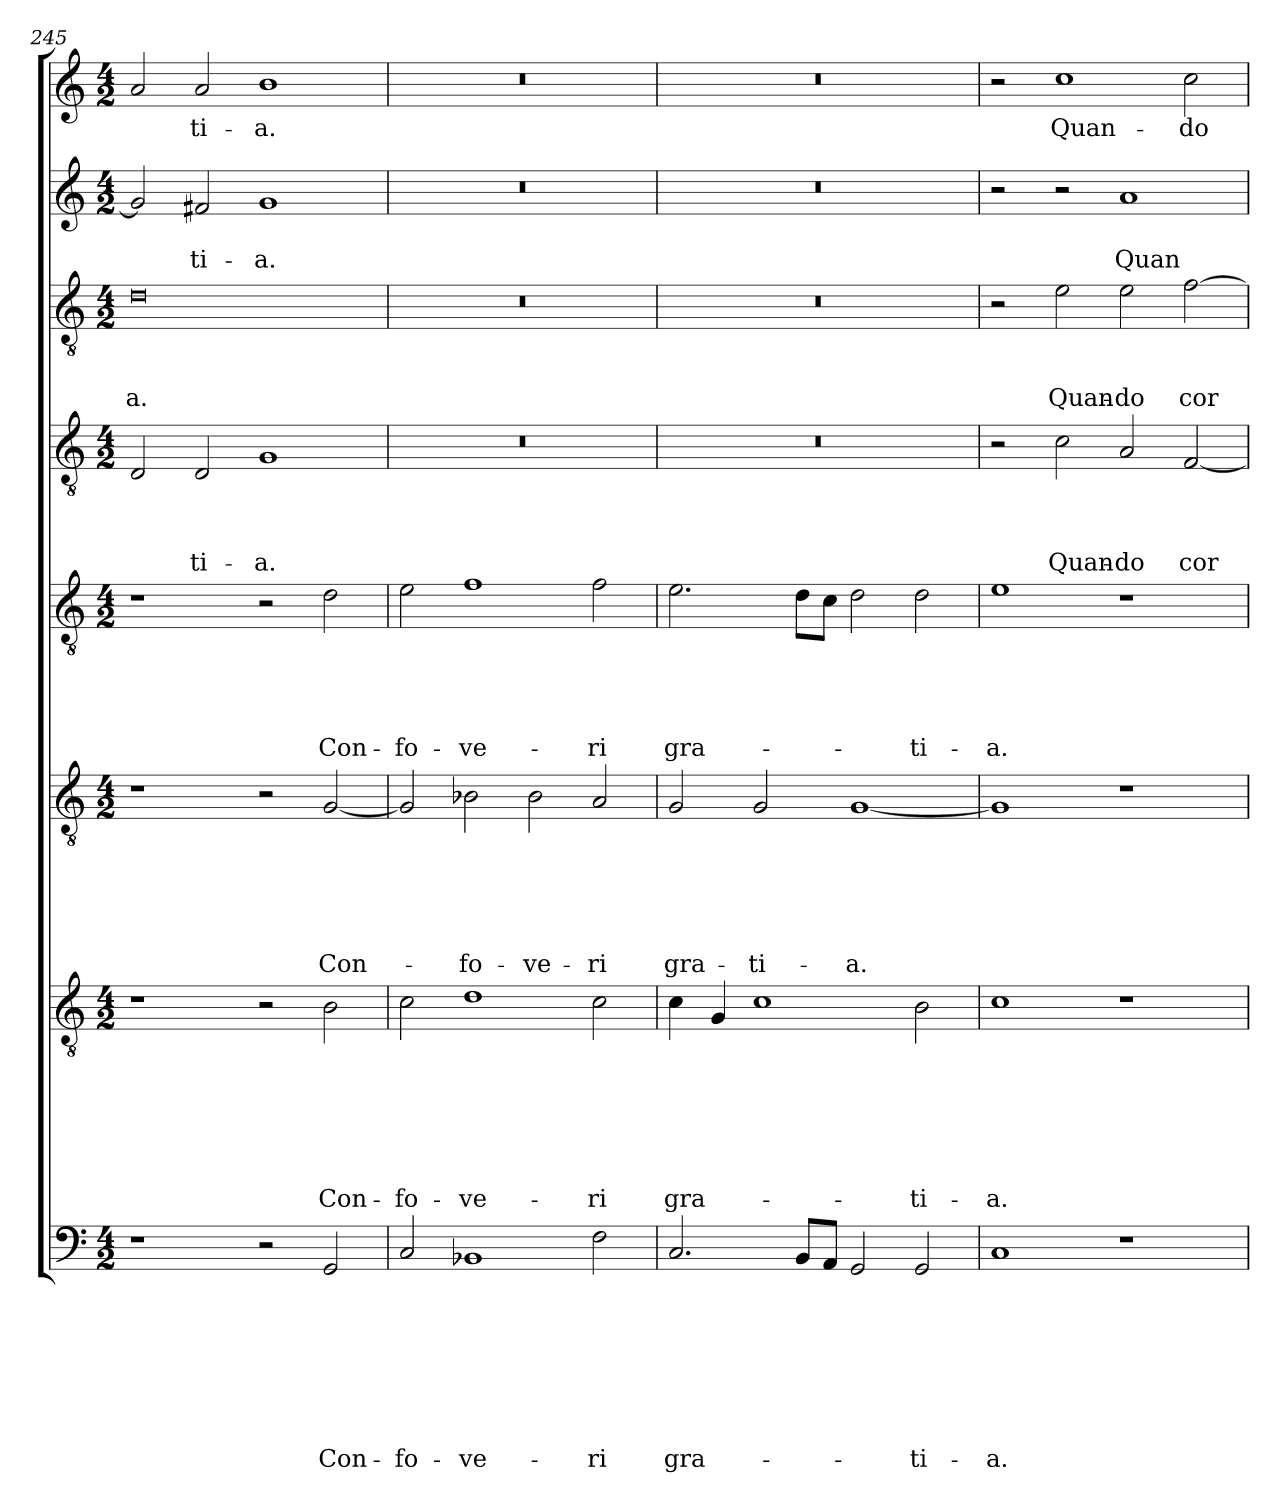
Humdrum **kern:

**kern	**text	**text	**text	**text	**text	**text	**text	**text	**kern	**text	**text	**text	**text	**text	**text	**text	**kern	**text	**text	**text	**text	**text	**text	**kern	**text	**text	**text	**text	**text	**kern	**text	**text	**text	**text	**kern	**text	**text	**text	**kern	**text	**text	**kern	**text
*part8	*part8	*part8	*part8	*part8	*part8	*part8	*part8	*part8	*part7	*part7	*part7	*part7	*part7	*part7	*part7	*part7	*part6	*part6	*part6	*part6	*part6	*part6	*part6	*part5	*part5	*part5	*part5	*part5	*part5	*part4	*part4	*part4	*part4	*part4	*part3	*part3	*part3	*part3	*part2	*part2	*part2	*part1	*part1
*staff8	*staff8	*staff8	*staff8	*staff8	*staff8	*staff8	*staff8	*staff8	*staff7	*staff7	*staff7	*staff7	*staff7	*staff7	*staff7	*staff7	*staff6	*staff6	*staff6	*staff6	*staff6	*staff6	*staff6	*staff5	*staff5	*staff5	*staff5	*staff5	*staff5	*staff4	*staff4	*staff4	*staff4	*staff4	*staff3	*staff3	*staff3	*staff3	*staff2	*staff2	*staff2	*staff1	*staff1
*clefF4	*	*	*	*	*	*	*	*	*clefGv2	*	*	*	*	*	*	*	*clefGv2	*	*	*	*	*	*	*clefGv2	*	*	*	*	*	*clefGv2	*	*	*	*	*clefGv2	*	*	*	*clefG2	*	*	*clefG2	*
*k[]	*	*	*	*	*	*	*	*	*k[]	*	*	*	*	*	*	*	*k[]	*	*	*	*	*	*	*k[]	*	*	*	*	*	*k[]	*	*	*	*	*k[]	*	*	*	*k[]	*	*	*k[]	*
*a:	*	*	*	*	*	*	*	*	*a:	*	*	*	*	*	*	*	*a:	*	*	*	*	*	*	*a:	*	*	*	*	*	*a:	*	*	*	*	*a:	*	*	*	*a:	*	*	*a:	*
*M4/2	*	*	*	*	*	*	*	*	*M4/2	*	*	*	*	*	*	*	*M4/2	*	*	*	*	*	*	*M4/2	*	*	*	*	*	*M4/2	*	*	*	*	*M4/2	*	*	*	*M4/2	*	*	*M4/2	*
=245	=245	=245	=245	=245	=245	=245	=245	=245	=245	=245	=245	=245	=245	=245	=245	=245	=245	=245	=245	=245	=245	=245	=245	=245	=245	=245	=245	=245	=245	=245	=245	=245	=245	=245	=245	=245	=245	=245	=245	=245	=245	=245	=245
!	!	!	!	!	!	!	!	!	!	!	!	!	!	!	!	!	!	!	!	!	!	!	!	!	!	!	!	!	!	!	!	!	!	!	!	!	!	!LO:LY:b	!	!	!	!	!
1r	.	.	.	.	.	.	.	.	1r	.	.	.	.	.	.	.	1r	.	.	.	.	.	.	1r	.	.	.	.	.	2D/	.	.	.	.	0d	.	.	-a.	2g/]	.	.	2a/	.
!	!	!	!	!	!	!	!	!	!	!	!	!	!	!	!	!	!	!	!	!	!	!	!	!	!	!	!	!	!	!	!	!	!	!LO:LY:b	!	!	!	!	!	!	!LO:LY:b	!	!LO:LY:b
.	.	.	.	.	.	.	.	.	.	.	.	.	.	.	.	.	.	.	.	.	.	.	.	.	.	.	.	.	.	2D/	.	.	.	-ti-	.	.	.	.	2f#X/	.	-ti-	2a/	-ti-
!	!	!	!	!	!	!	!	!	!	!	!	!	!	!	!	!	!	!	!	!	!	!	!	!	!	!	!	!	!	!	!	!	!	!LO:LY:b	!	!	!	!	!	!	!LO:LY:b	!	!LO:LY:b
2r	.	.	.	.	.	.	.	.	2r	.	.	.	.	.	.	.	2r	.	.	.	.	.	.	2r	.	.	.	.	.	1G	.	.	.	-a.	.	.	.	.	1g	.	-a.	1b	-a.
!	!	!	!	!	!	!	!	!LO:LY:b	!	!	!	!	!	!	!	!LO:LY:b	!	!	!	!	!	!	!LO:LY:b	!	!	!	!	!	!LO:LY:b	!	!	!	!	!	!	!	!	!	!	!	!	!	!
2GG/	.	.	.	.	.	.	.	Con-	2B\	.	.	.	.	.	.	Con-	[2G/	.	.	.	.	.	Con-	2d\	.	.	.	.	Con-	.	.	.	.	.	.	.	.	.	.	.	.	.	.
=246	=246	=246	=246	=246	=246	=246	=246	=246	=246	=246	=246	=246	=246	=246	=246	=246	=246	=246	=246	=246	=246	=246	=246	=246	=246	=246	=246	=246	=246	=246	=246	=246	=246	=246	=246	=246	=246	=246	=246	=246	=246	=246	=246
!	!	!	!	!	!	!	!	!LO:LY:b	!	!	!	!	!	!	!	!LO:LY:b	!	!	!	!	!	!	!	!	!	!	!	!	!LO:LY:b	!	!	!	!	!	!	!	!	!	!	!	!	!	!
2C/	.	.	.	.	.	.	.	-fo-	2c\	.	.	.	.	.	.	-fo-	2G/]	.	.	.	.	.	.	2e\	.	.	.	.	-fo-	0r	.	.	.	.	0r	.	.	.	0r	.	.	0r	.
!	!	!	!	!	!	!	!	!LO:LY:b	!	!	!	!	!	!	!	!LO:LY:b	!	!	!	!	!	!	!LO:LY:b	!	!	!	!	!	!LO:LY:b	!	!	!	!	!	!	!	!	!	!	!	!	!	!
1BB-X	.	.	.	.	.	.	.	-ve-	1d	.	.	.	.	.	.	-ve-	2B-X\	.	.	.	.	.	-fo-	1f	.	.	.	.	-ve-	.	.	.	.	.	.	.	.	.	.	.	.	.	.
!	!	!	!	!	!	!	!	!	!	!	!	!	!	!	!	!	!	!	!	!	!	!	!LO:LY:b	!	!	!	!	!	!	!	!	!	!	!	!	!	!	!	!	!	!	!	!
.	.	.	.	.	.	.	.	.	.	.	.	.	.	.	.	.	2B-\	.	.	.	.	.	-ve-	.	.	.	.	.	.	.	.	.	.	.	.	.	.	.	.	.	.	.	.
!	!	!	!	!	!	!	!	!LO:LY:b	!	!	!	!	!	!	!	!LO:LY:b	!	!	!	!	!	!	!LO:LY:b	!	!	!	!	!	!LO:LY:b	!	!	!	!	!	!	!	!	!	!	!	!	!	!
2F\	.	.	.	.	.	.	.	-ri	2c\	.	.	.	.	.	.	-ri	2A/	.	.	.	.	.	-ri	2f\	.	.	.	.	-ri	.	.	.	.	.	.	.	.	.	.	.	.	.	.
=247	=247	=247	=247	=247	=247	=247	=247	=247	=247	=247	=247	=247	=247	=247	=247	=247	=247	=247	=247	=247	=247	=247	=247	=247	=247	=247	=247	=247	=247	=247	=247	=247	=247	=247	=247	=247	=247	=247	=247	=247	=247	=247	=247
!	!	!	!	!	!	!	!	!LO:LY:b	!	!	!	!	!	!	!	!LO:LY:b	!	!	!	!	!	!	!LO:LY:b	!	!	!	!	!	!LO:LY:b	!	!	!	!	!	!	!	!	!	!	!	!	!	!
2.C/	.	.	.	.	.	.	.	gra-	4c\	.	.	.	.	.	.	gra-	2G/	.	.	.	.	.	gra-	2.e\	.	.	.	.	gra-	0r	.	.	.	.	0r	.	.	.	0r	.	.	0r	.
.	.	.	.	.	.	.	.	.	4G/	.	.	.	.	.	.	.	.	.	.	.	.	.	.	.	.	.	.	.	.	.	.	.	.	.	.	.	.	.	.	.	.	.	.
!	!	!	!	!	!	!	!	!	!	!	!	!	!	!	!	!	!	!	!	!	!	!	!LO:LY:b	!	!	!	!	!	!	!	!	!	!	!	!	!	!	!	!	!	!	!	!
.	.	.	.	.	.	.	.	.	1c	.	.	.	.	.	.	.	2G/	.	.	.	.	.	-ti-	.	.	.	.	.	.	.	.	.	.	.	.	.	.	.	.	.	.	.	.
8BB/L	.	.	.	.	.	.	.	.	.	.	.	.	.	.	.	.	.	.	.	.	.	.	.	8d\L	.	.	.	.	.	.	.	.	.	.	.	.	.	.	.	.	.	.	.
8AA/J	.	.	.	.	.	.	.	.	.	.	.	.	.	.	.	.	.	.	.	.	.	.	.	8c\J	.	.	.	.	.	.	.	.	.	.	.	.	.	.	.	.	.	.	.
!	!	!	!	!	!	!	!	!	!	!	!	!	!	!	!	!	!	!	!	!	!	!	!LO:LY:b	!	!	!	!	!	!	!	!	!	!	!	!	!	!	!	!	!	!	!	!
2GG/	.	.	.	.	.	.	.	.	.	.	.	.	.	.	.	.	[1G	.	.	.	.	.	-a.	2d\	.	.	.	.	.	.	.	.	.	.	.	.	.	.	.	.	.	.	.
!	!	!	!	!	!	!	!	!LO:LY:b	!	!	!	!	!	!	!	!LO:LY:b	!	!	!	!	!	!	!	!	!	!	!	!	!LO:LY:b	!	!	!	!	!	!	!	!	!	!	!	!	!	!
2GG/	.	.	.	.	.	.	.	-ti-	2B\	.	.	.	.	.	.	-ti-	.	.	.	.	.	.	.	2d\	.	.	.	.	-ti-	.	.	.	.	.	.	.	.	.	.	.	.	.	.
=248	=248	=248	=248	=248	=248	=248	=248	=248	=248	=248	=248	=248	=248	=248	=248	=248	=248	=248	=248	=248	=248	=248	=248	=248	=248	=248	=248	=248	=248	=248	=248	=248	=248	=248	=248	=248	=248	=248	=248	=248	=248	=248	=248
!	!	!	!	!	!	!	!	!LO:LY:b	!	!	!	!	!	!	!	!LO:LY:b	!	!	!	!	!	!	!	!	!	!	!	!	!LO:LY:b	!	!	!	!	!	!	!	!	!	!	!	!	!	!
1C	.	.	.	.	.	.	.	-a.	1c	.	.	.	.	.	.	-a.	1G]	.	.	.	.	.	.	1e	.	.	.	.	-a.	2r	.	.	.	.	2r	.	.	.	2r	.	.	2r	.
!	!	!	!	!	!	!	!	!	!	!	!	!	!	!	!	!	!	!	!	!	!	!	!	!	!	!	!	!	!	!	!	!	!	!LO:LY:b	!	!	!	!LO:LY:b	!	!	!	!	!LO:LY:b
.	.	.	.	.	.	.	.	.	.	.	.	.	.	.	.	.	.	.	.	.	.	.	.	.	.	.	.	.	.	2c\	.	.	.	Quan-	2e\	.	.	Quan-	2r	.	.	1cc	Quan-
!	!	!	!	!	!	!	!	!	!	!	!	!	!	!	!	!	!	!	!	!	!	!	!	!	!	!	!	!	!	!	!	!	!	!LO:LY:b	!	!	!	!LO:LY:b	!	!	!LO:LY:b	!	!
1r	.	.	.	.	.	.	.	.	1r	.	.	.	.	.	.	.	1r	.	.	.	.	.	.	1r	.	.	.	.	.	2A/	.	.	.	-do	2e\	.	.	-do	1a	.	Quan-	.	.
!	!	!	!	!	!	!	!	!	!	!	!	!	!	!	!	!	!	!	!	!	!	!	!	!	!	!	!	!	!	!	!	!	!	!LO:LY:b	!	!	!	!LO:LY:b	!	!	!	!	!LO:LY:b
.	.	.	.	.	.	.	.	.	.	.	.	.	.	.	.	.	.	.	.	.	.	.	.	.	.	.	.	.	.	[2F/	.	.	.	cor-	[2f\	.	.	cor-	.	.	.	2cc\	-do
=	=	=	=	=	=	=	=	=	=	=	=	=	=	=	=	=	=	=	=	=	=	=	=	=	=	=	=	=	=	=	=	=	=	=	=	=	=	=	=	=	=	=	=
*-	*-	*-	*-	*-	*-	*-	*-	*-	*-	*-	*-	*-	*-	*-	*-	*-	*-	*-	*-	*-	*-	*-	*-	*-	*-	*-	*-	*-	*-	*-	*-	*-	*-	*-	*-	*-	*-	*-	*-	*-	*-	*-	*-
